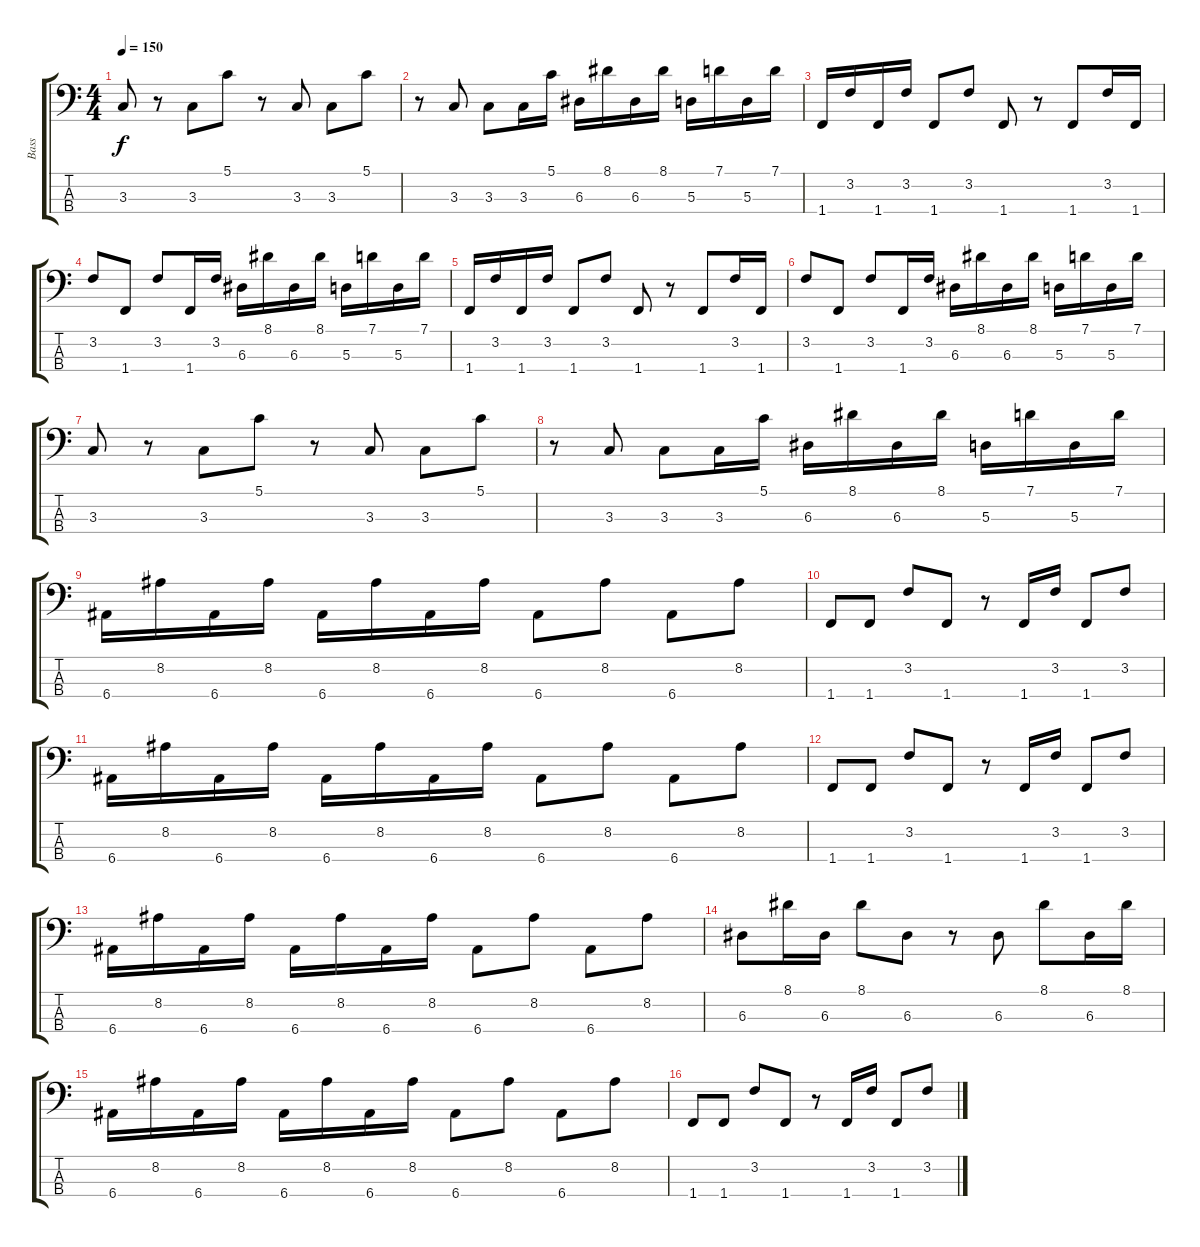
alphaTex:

\track ("Bass" "Bass") {instrument slapbass2}
\staff {score tabs}
\tuning (G2 D2 A1 E1) {hide}
\ts (4 4)
\tempo 150
\clef f4
\ks c
3.3.8{dy f} r.8 3.3.8 5.1.8 r.8 3.3.8 3.3.8 5.1.8 |
r.8 3.3.8 3.3.8 3.3.16 5.1.16 6.3.16 8.1.16 6.3.16 8.1.16 5.3.16 7.1.16 5.3.16 7.1.16 |
1.4.16 3.2.16 1.4.16 3.2.16 1.4.8 3.2.8 1.4.8 r.8 1.4.8 3.2.16 1.4.16 |
3.2.8 1.4.8 3.2.8 1.4.16 3.2.16 6.3.16 8.1.16 6.3.16 8.1.16 5.3.16 7.1.16 5.3.16 7.1.16 |
1.4.16 3.2.16 1.4.16 3.2.16 1.4.8 3.2.8 1.4.8 r.8 1.4.8 3.2.16 1.4.16 |
3.2.8 1.4.8 3.2.8 1.4.16 3.2.16 6.3.16 8.1.16 6.3.16 8.1.16 5.3.16 7.1.16 5.3.16 7.1.16 |
3.3.8 r.8 3.3.8 5.1.8 r.8 3.3.8 3.3.8 5.1.8 |
r.8 3.3.8 3.3.8 3.3.16 5.1.16 6.3.16 8.1.16 6.3.16 8.1.16 5.3.16 7.1.16 5.3.16 7.1.16 |
6.4.16 8.2.16 6.4.16 8.2.16 6.4.16 8.2.16 6.4.16 8.2.16 6.4.8 8.2.8 6.4.8 8.2.8 |
1.4.8 1.4.8 3.2.8 1.4.8 r.8 1.4.16 3.2.16 1.4.8 3.2.8 |
6.4.16 8.2.16 6.4.16 8.2.16 6.4.16 8.2.16 6.4.16 8.2.16 6.4.8 8.2.8 6.4.8 8.2.8 |
1.4.8 1.4.8 3.2.8 1.4.8 r.8 1.4.16 3.2.16 1.4.8 3.2.8 |
6.4.16 8.2.16 6.4.16 8.2.16 6.4.16 8.2.16 6.4.16 8.2.16 6.4.8 8.2.8 6.4.8 8.2.8 |
6.3.8 8.1.16 6.3.16 8.1.8 6.3.8 r.8 6.3.8 8.1.8 6.3.16 8.1.16 |
6.4.16 8.2.16 6.4.16 8.2.16 6.4.16 8.2.16 6.4.16 8.2.16 6.4.8 8.2.8 6.4.8 8.2.8 |
1.4.8 1.4.8 3.2.8 1.4.8 r.8 1.4.16 3.2.16 1.4.8 3.2.8
